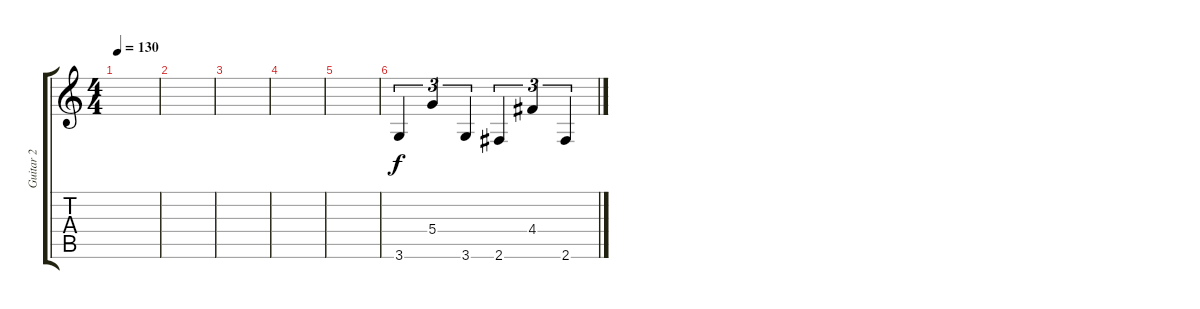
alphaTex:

\track ("Guitar 2" "Guitar 2") {instrument distortionguitar}
\staff {score tabs}
\tuning (E4 B3 G3 D3 A2 E2) {hide}
\ts (4 4)
\tempo 130
\clef g2
\ks c
|
|
|
|
|
3.6.4{tu (3 2)} 5.4.4{tu (3 2)} 3.6.4{tu (3 2)} 2.6.4{tu (3 2)} 4.4.4{tu (3 2)} 2.6.4{tu (3 2)}
